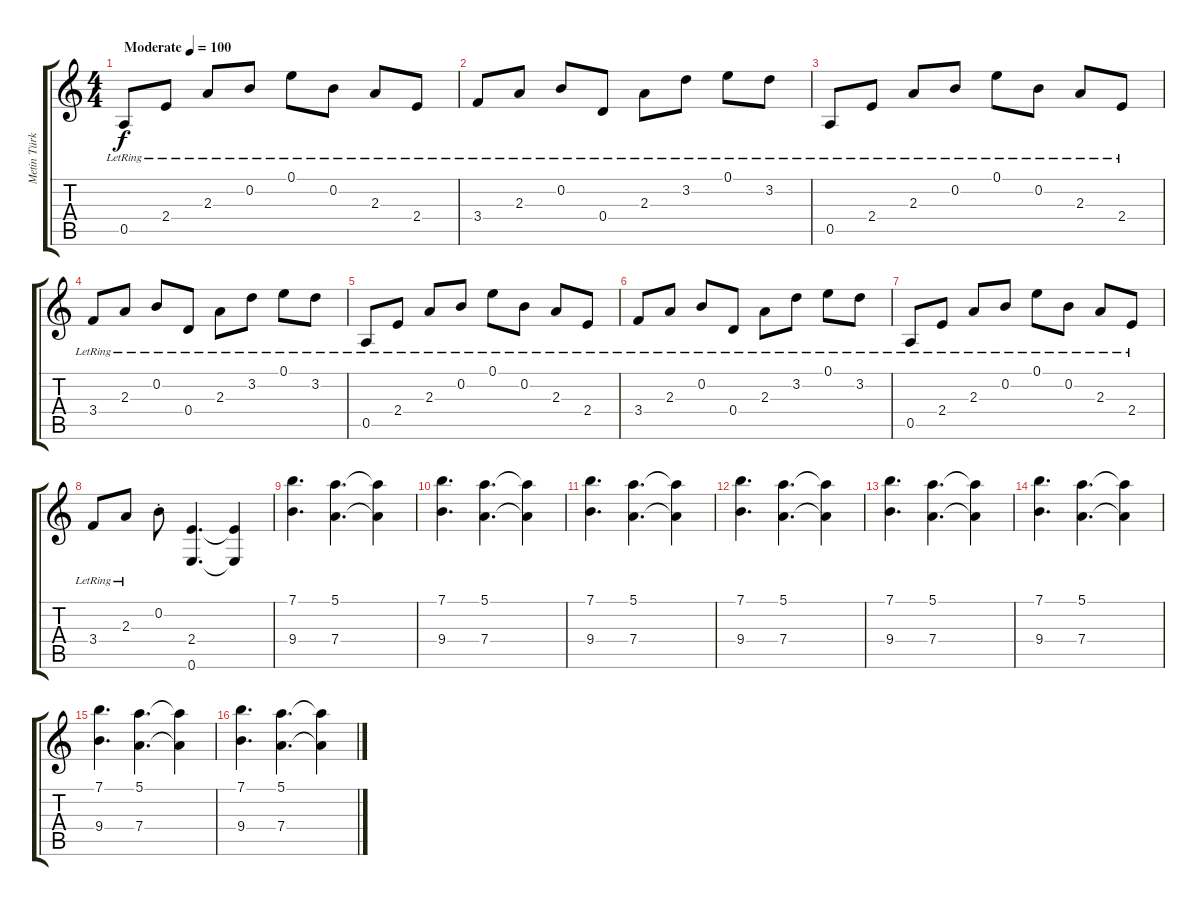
\track ("Metin Türkcan" "Metin Türk") {instrument acousticguitarsteel}
\staff {score tabs}
\tuning (E4 B3 G3 D3 A2 E2) {hide}
\ts (4 4)
\tempo (100 "Moderate")
\clef g2
\ks c
0.5{lr}.8{dy f instrument acousticguitarsteel} 2.4{lr}.8 2.3{lr}.8 0.2{lr}.8 0.1{lr}.8 0.2{lr}.8 2.3{lr}.8 2.4{lr}.8 |
3.4{lr}.8 2.3{lr}.8 0.2{lr}.8 0.4{lr}.8 2.3{lr}.8 3.2{lr}.8 0.1{lr}.8 3.2{lr}.8 |
0.5{lr}.8 2.4{lr}.8 2.3{lr}.8 0.2{lr}.8 0.1{lr}.8 0.2{lr}.8 2.3{lr}.8 2.4{lr}.8 |
3.4{lr}.8 2.3{lr}.8 0.2{lr}.8 0.4{lr}.8 2.3{lr}.8 3.2{lr}.8 0.1{lr}.8 3.2{lr}.8 |
0.5{lr}.8 2.4{lr}.8 2.3{lr}.8 0.2{lr}.8 0.1{lr}.8 0.2{lr}.8 2.3{lr}.8 2.4{lr}.8 |
3.4{lr}.8 2.3{lr}.8 0.2{lr}.8 0.4{lr}.8 2.3{lr}.8 3.2{lr}.8 0.1{lr}.8 3.2{lr}.8 |
0.5{lr}.8 2.4{lr}.8 2.3{lr}.8 0.2{lr}.8 0.1{lr}.8 0.2{lr}.8 2.3{lr}.8 2.4{lr}.8 |
3.4{lr}.8 2.3{lr}.8 0.2{st}.8 (2.4 0.6).4{d} (2.4{t} 0.6{t}).4 |
(7.1 9.4).4{d} (5.1 7.4).4{d} (5.1{t} 7.4{t}).4 |
(7.1 9.4).4{d} (5.1 7.4).4{d} (5.1{t} 7.4{t}).4 |
(7.1 9.4).4{d} (5.1 7.4).4{d} (5.1{t} 7.4{t}).4 |
(7.1 9.4).4{d} (5.1 7.4).4{d} (5.1{t} 7.4{t}).4 |
(7.1 9.4).4{d} (5.1 7.4).4{d} (5.1{t} 7.4{t}).4 |
(7.1 9.4).4{d} (5.1 7.4).4{d} (5.1{t} 7.4{t}).4 |
(7.1 9.4).4{d} (5.1 7.4).4{d} (5.1{t} 7.4{t}).4 |
(7.1 9.4).4{d} (5.1 7.4).4{d} (5.1{t} 7.4{t}).4
